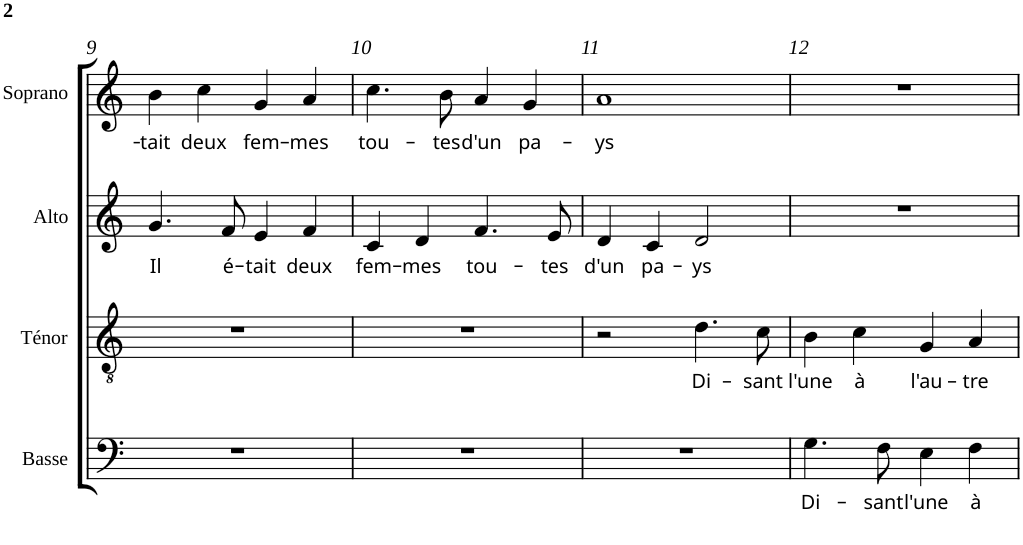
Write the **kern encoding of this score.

**kern	**text	**kern	**text	**kern	**text	**kern	**text
*part4	*part4	*part3	*part3	*part2	*part2	*part1	*part1
*staff4	*staff4	*staff3	*staff3	*staff2	*staff2	*staff1	*staff1
*I"Basse	*	*I"Ténor	*	*I"Alto	*	*I"Soprano	*
*I'Basse	*	*I'Ténor	*	*I'Alto	*	*I'Soprano	*
!!LO:PB:g=z
*clefF4	*	*clefGv2	*	*clefG2	*	*clefG2	*
*k[]	*	*k[]	*	*k[]	*	*k[]	*
*M2/2	*	*M2/2	*	*M2/2	*	*M2/2	*
=9	=9	=9	=9	=9	=9	=9	=9
!	!	!	!	!	!LO:LY:b	!	!LO:LY:b
1r	.	1r	.	4.g/	Il	4b\	-tait
!	!	!	!	!	!	!	!LO:LY:b
.	.	.	.	.	.	4cc\	deux
!	!	!	!	!	!LO:LY:b	!	!
.	.	.	.	8f/	é-	.	.
!	!	!	!	!	!LO:LY:b	!	!LO:LY:b
.	.	.	.	4e/	-tait	4g/	fem-
!	!	!	!	!	!LO:LY:b	!	!LO:LY:b
.	.	.	.	4f/	deux	4a/	-mes
=10	=10	=10	=10	=10	=10	=10	=10
!	!	!	!	!	!LO:LY:b	!	!LO:LY:b
1r	.	1r	.	4c/	fem-	4.cc\	tou-
!	!	!	!	!	!LO:LY:b	!	!
.	.	.	.	4d/	-mes	.	.
!	!	!	!	!	!	!	!LO:LY:b
.	.	.	.	.	.	8b\	-tes
!	!	!	!	!	!LO:LY:b	!	!LO:LY:b
.	.	.	.	4.f/	tou-	4a/	d'un
!	!	!	!	!	!	!	!LO:LY:b
.	.	.	.	.	.	4g/	pa-
!	!	!	!	!	!LO:LY:b	!	!
.	.	.	.	8e/	-tes	.	.
=11	=11	=11	=11	=11	=11	=11	=11
!	!	!	!	!	!LO:LY:b	!	!LO:LY:b
1r	.	2r	.	4d/	d'un	1a	-ys
!	!	!	!	!	!LO:LY:b	!	!
.	.	.	.	4c/	pa-	.	.
!	!	!	!LO:LY:b	!	!LO:LY:b	!	!
.	.	4.d\	Di-	2d/	-ys	.	.
!	!	!	!LO:LY:b	!	!	!	!
.	.	8c\	-sant	.	.	.	.
=12	=12	=12	=12	=12	=12	=12	=12
!	!LO:LY:b	!	!LO:LY:b	!	!	!	!
4.G\	Di-	4B\	l'une	1r	.	1r	.
!	!	!	!LO:LY:b	!	!	!	!
.	.	4c\	à	.	.	.	.
!	!LO:LY:b	!	!	!	!	!	!
8F\	-sant	.	.	.	.	.	.
!	!LO:LY:b	!	!LO:LY:b	!	!	!	!
4E\	l'une	4G/	l'au-	.	.	.	.
!	!LO:LY:b	!	!LO:LY:b	!	!	!	!
4F\	à	4A/	-tre	.	.	.	.
=	=	=	=	=	=	=	=
*-	*-	*-	*-	*-	*-	*-	*-
